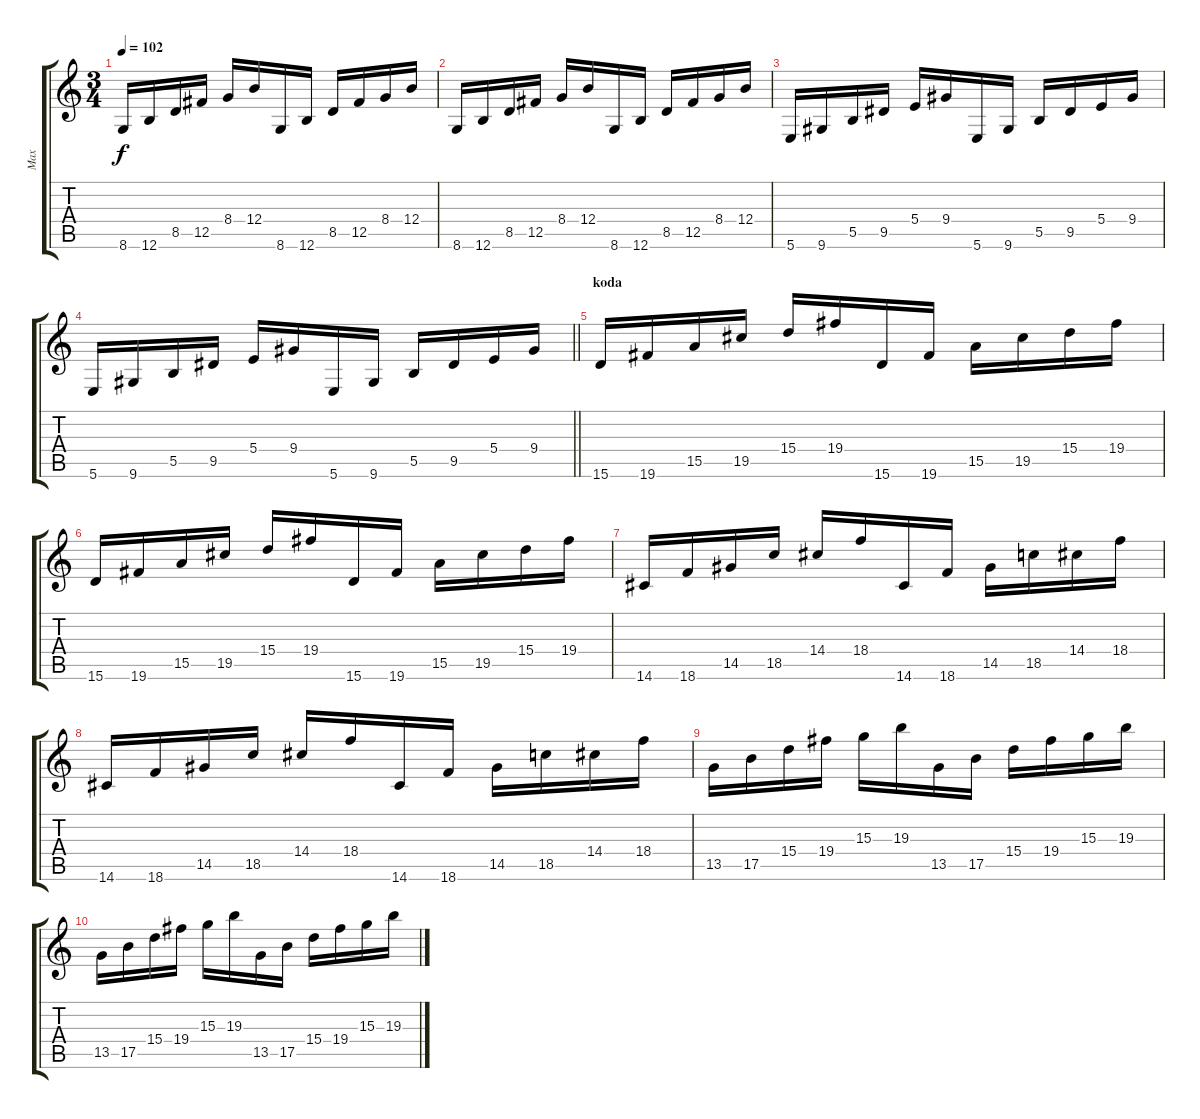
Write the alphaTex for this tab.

\track ("Max" "Max") {instrument distortionguitar}
\staff {score tabs}
\tuning (Db4 Ab3 E3 B2 Gb2 B1) {hide}
\ts (3 4)
\tempo 102
\clef g2
\ks c
8.6.16{dy f} 12.6.16 8.5.16 12.5.16 8.4.16 12.4.16 8.6.16 12.6.16 8.5.16 12.5.16 8.4.16 12.4.16 |
8.6.16 12.6.16 8.5.16 12.5.16 8.4.16 12.4.16 8.6.16 12.6.16 8.5.16 12.5.16 8.4.16 12.4.16 |
5.6.16 9.6.16 5.5.16 9.5.16 5.4.16 9.4.16 5.6.16 9.6.16 5.5.16 9.5.16 5.4.16 9.4.16 |
\barLineRight lightlight
5.6.16 9.6.16 5.5.16 9.5.16 5.4.16 9.4.16 5.6.16 9.6.16 5.5.16 9.5.16 5.4.16 9.4.16 |
\section ("" "koda")
15.6.16 19.6.16 15.5.16 19.5.16 15.4.16 19.4.16 15.6.16 19.6.16 15.5.16 19.5.16 15.4.16 19.4.16 |
15.6.16 19.6.16 15.5.16 19.5.16 15.4.16 19.4.16 15.6.16 19.6.16 15.5.16 19.5.16 15.4.16 19.4.16 |
14.6.16 18.6.16 14.5.16 18.5.16 14.4.16 18.4.16 14.6.16 18.6.16 14.5.16 18.5.16 14.4.16 18.4.16 |
14.6.16 18.6.16 14.5.16 18.5.16 14.4.16 18.4.16 14.6.16 18.6.16 14.5.16 18.5.16 14.4.16 18.4.16 |
13.5.16 17.5.16 15.4.16 19.4.16 15.3.16 19.3.16 13.5.16 17.5.16 15.4.16 19.4.16 15.3.16 19.3.16 |
13.5.16 17.5.16 15.4.16 19.4.16 15.3.16 19.3.16 13.5.16 17.5.16 15.4.16 19.4.16 15.3.16 19.3.16
